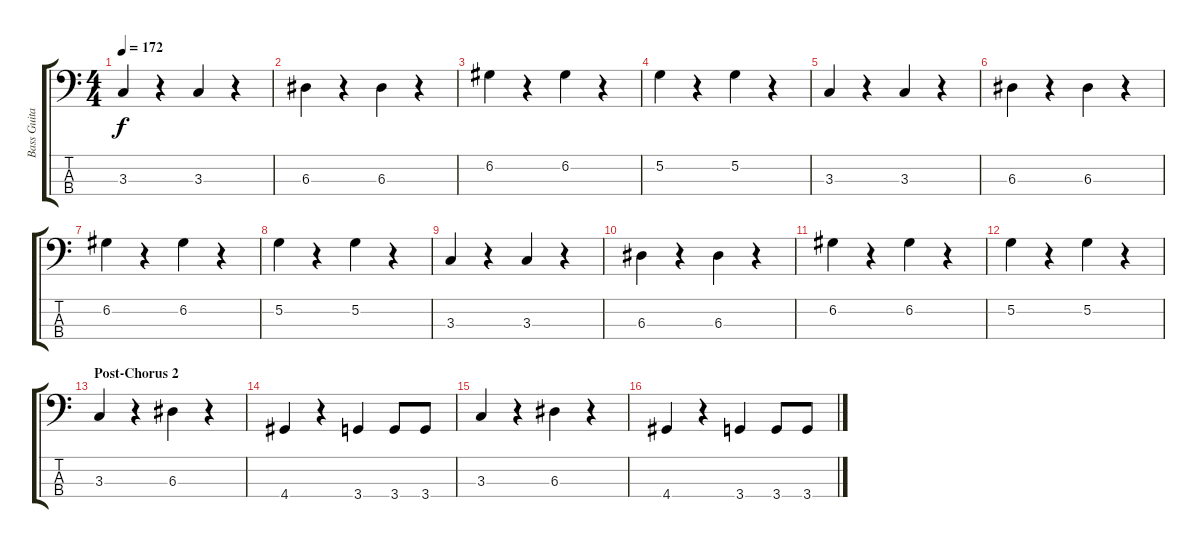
\track ("Bass Guitar" "Bass Guita") {instrument electricbasspick}
\staff {score tabs}
\tuning (G2 D2 A1 E1) {hide}
\ts (4 4)
\tempo 172
\clef f4
\ks c
3.3.4{dy f} r.4 3.3.4 r.4 |
6.3.4 r.4 6.3.4 r.4 |
6.2.4 r.4 6.2.4 r.4 |
5.2.4 r.4 5.2.4 r.4 |
3.3.4 r.4 3.3.4 r.4 |
6.3.4 r.4 6.3.4 r.4 |
6.2.4 r.4 6.2.4 r.4 |
5.2.4 r.4 5.2.4 r.4 |
3.3.4 r.4 3.3.4 r.4 |
6.3.4 r.4 6.3.4 r.4 |
6.2.4 r.4 6.2.4 r.4 |
5.2.4 r.4 5.2.4 r.4 |
\section ("" "Post-Chorus 2")
3.3.4 r.4 6.3.4 r.4 |
4.4.4 r.4 3.4.4 3.4.8 3.4.8 |
3.3.4 r.4 6.3.4 r.4 |
4.4.4 r.4 3.4.4 3.4.8 3.4.8
